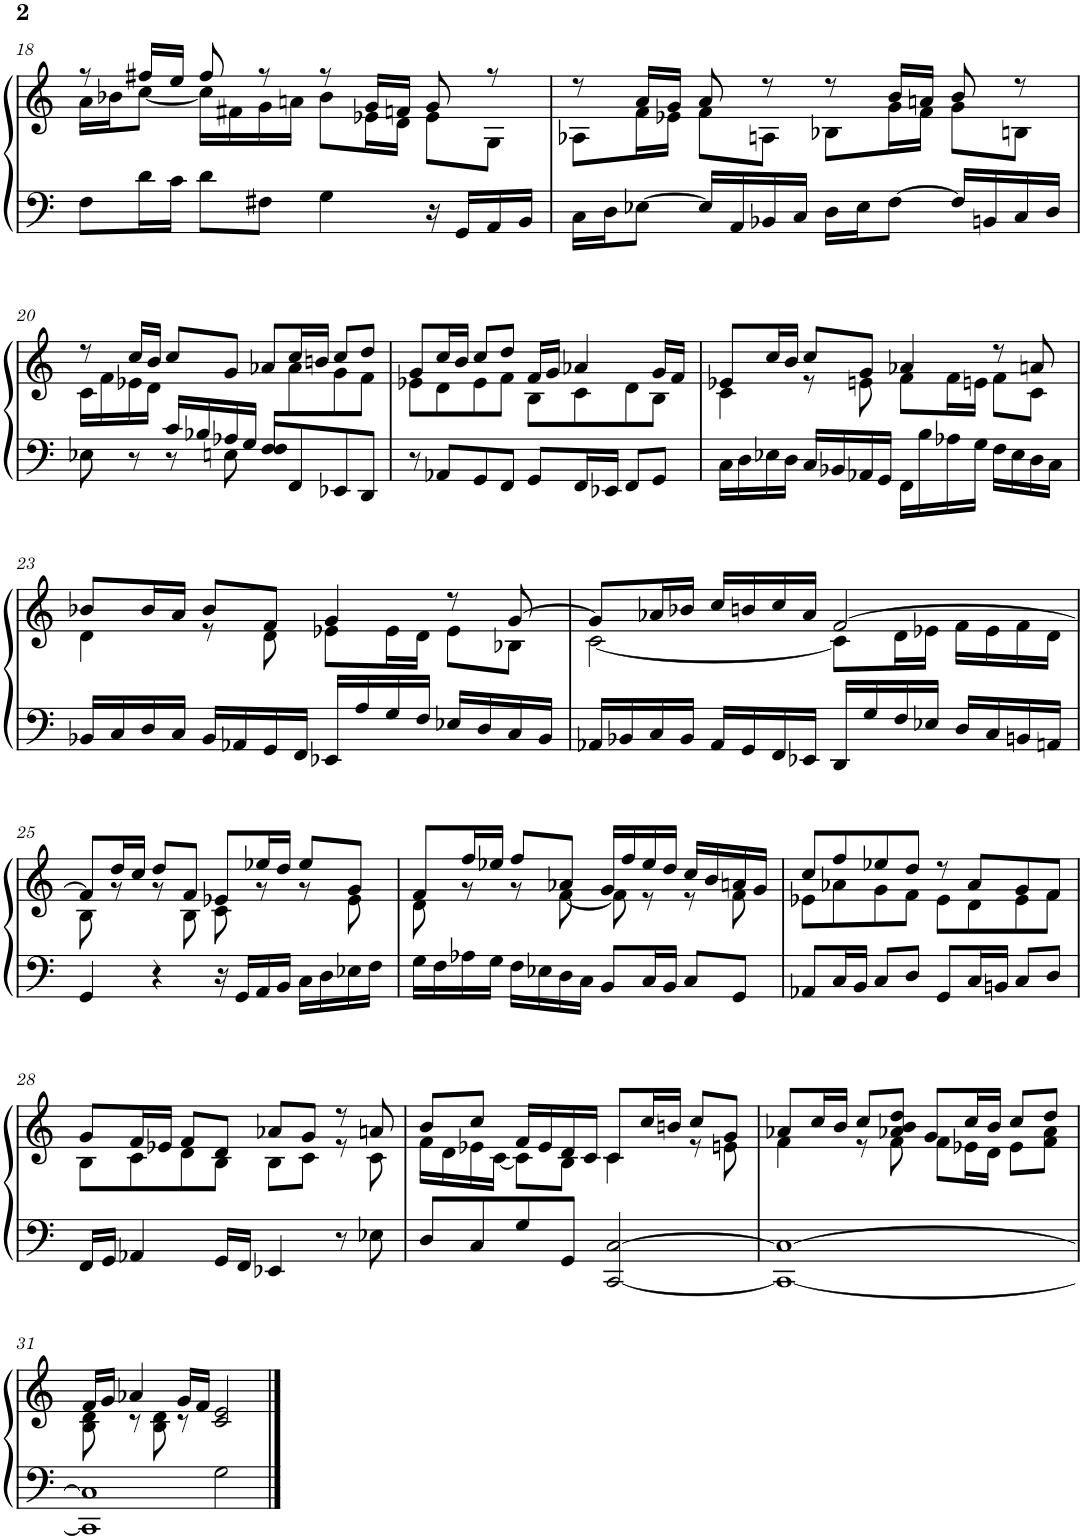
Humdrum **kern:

**kern	**kern
*part1	*part1
*staff2	*staff1
*I"Piano	*
*I'Pno	*
!!LO:PB:g=z
*clefF4	*clefG2
*k[]	*k[]
*M4/4	*M4/4
*met(c)	*met(c)
=18	=18
*	*^
8F\L	8r	16a\LL
.	.	16b-X\J
16d\L	16ff#X/LL	[8cc\J
16c\JJ	16ee/JJ	.
8d\L	8ff#/	16cc\LL]
.	.	16f#X\
8F#X\J	8r	16g\
.	.	16an\JJ
4G\	8r	8b-\L
.	16g/LL	16e-X\L
.	16fn/JJ	16d\JJ
16r	8g/	8e-\L
16GG/LL	.	.
16AA/	8r	8G\J
16BB/JJ	.	.
=19	=19	=19
16C\LL	8r	8A-X\L
16D\J	.	.
[8E-X\J	16a/LL	16f\L
.	16g/JJ	16e-X\JJ
16E-/LL]	8a/	8f\L
16AA/	.	.
16BB-X/	8r	8An\J
16C/JJ	.	.
16D\LL	8r	8B-X\L
16E-\J	.	.
[8F\J	16b/LL	16g\L
.	16an/JJ	16f\JJ
16F/LL]	8b/	8g\L
16BBn/	.	.
16C/	8r	8Bn\J
16D/JJ	.	.
!!LO:LB:g=z	!!
=20	=20	=20
*^	*	*
4ryy	8E-X\	8r	16c\LL
.	.	.	16f\
.	8r	16cc/LL	16e-X\
.	.	16b/JJ	16d\JJ
16c/LL	8r	8cc/L	4.ryy
16B-X/	.	.	.
16A-X/	8En\	8g/J	.
16G/JJ	.	.	.
8F/L	8F/L	8a-X/L	.
4.ryy	8FF/	16cc/L	8a-\
.	.	16bn/JJ	.
.	8EE-X/	8cc/L	8g\
.	8DD/J	8dd/J	8f\J
*v	*v	*	*
=21	=21	=21
8r	8g/L	8e-X\L
8AA-X/L	16cc/L	8d\
.	16b/JJ	.
8GG/	8cc/L	8e-\
8FF/J	8dd/J	8f\J
8GG/L	16f/LL	8B\L
.	16g/JJ	.
16FF/L	4a-X/	8c\
16EE-X/JJ	.	.
8FF/L	.	8d\
8GG/J	16g/LL	8B\J
.	16f/JJ	.
=22	=22	=22
16C\LL	8e-X/L	4c\
16D\	.	.
16E-X\	16cc/L	.
16D\JJ	16b/JJ	.
16C/LL	8cc/L	8r
16BB-X/	.	.
16AA-X/	8g/J	8en\
16GG/JJ	.	.
16FF\LL	4a-X/	8f\L
16B-X\	.	.
16A-X\	.	16f\L
16G\JJ	.	16en\JJ
16F\LL	8r	8f\L
16E-\	.	.
16D\	8an/	8c\J
16C\JJ	.	.
!!LO:LB:g=z	!!
=23	=23	=23
16BB-X/LL	8b-X/L	4d\
16C/	.	.
16D/	16b-/L	.
16C/JJ	16a/JJ	.
16BB-/LL	8b-/L	8r
16AA-X/	.	.
16GG/	8f/J	8d\
16FF/JJ	.	.
16EE-X/LL	4g/	8e-X\L
16A-X/	.	.
16G/	.	16e-\L
16F/JJ	.	16d\JJ
16E-X/LL	8r	8e-\L
16D/	.	.
16C/	[8g/	8B-X\J
16BB-/JJ	.	.
=24	=24	=24
16AA-X/LL	8g/L]	[2c\
16BB-X/	.	.
16C/	16a-X/L	.
16BB-/JJ	16b-X/JJ	.
16AA-/LL	16cc/LL	.
16GG/	16bn/	.
16FF/	16cc/	.
16EE-X/JJ	16a-/JJ	.
16DD/LL	[2f/	8c\L]
16Gn/	.	.
16F/	.	16d\L
16E-X/JJ	.	16e-X\JJ
16D/LL	.	16f\LL
16C/	.	16e-\
16BBn/	.	16f\
16AAn/JJ	.	16d\JJ
!!LO:LB:g=z	!!
=25	=25	=25
4GG/	8f/L]	8B\
.	16dd/L	8r
.	16cc/JJ	.
4r	8dd/L	8r
.	8f/J	8B\
16r	8e-X/L	8c\
16GG/LL	.	.
16AA/	16ee-X/L	8r
16BB/JJ	16dd/JJ	.
16C\LL	8ee-/L	8r
16D\	.	.
16E-X\	8g/J	8e-\
16F\JJ	.	.
=26	=26	=26
16G\LL	8f/L	8d\
16F\	.	.
16A-X\	16ff/L	8r
16G\JJ	16ee-X/JJ	.
16F\LL	8ff/L	8r
16E-X\	.	.
16D\	8a-X/J	[8f\
16C\JJ	.	.
8BB/L	16g/LL	8f\]
.	16ff/	.
16C/L	16ee-/	8r
16BB/JJ	16dd/JJ	.
8C/L	16cc/LL	8r
.	16b/	.
8GG/J	16an/	8f\
.	16g/JJ	.
=27	=27	=27
8AA-X/L	8cc/L	8e-X\L
16C/L	8ff/	8a-X\
16BB/JJ	.	.
8C/L	8ee-X/	8g\
8D/J	8dd/J	8f\J
8GG/L	8r	8e-\L
16C/L	8a-/L	8d\
16BBn/JJ	.	.
8C/L	8g/	8e-\
8D/J	8f/J	8f\J
!!LO:LB:g=z	!!
=28	=28	=28
16FF/LL	8g/L	8B\L
16GG/JJ	.	.
4AA-X/	16f/L	8c\
.	16e-X/JJ	.
.	8f/L	8d\
16GG/LL	8d/J	8B\J
16FF/JJ	.	.
4EE-X/	8a-X/L	8B\L
.	8g/J	8c\J
8r	8r	8r
8E-X\	8an/	8c\
=29	=29	=29
8D/L	8b/L	16f\LL
.	.	16d\
8C/	8cc/J	16e-X\
.	.	[16c\JJ
8G/	16f/LL	8c\L]
.	16e-/	.
8GG/J	16d/	8B\J
.	16c/JJ	.
[2CC/ [2C/	8c/L	4c\
.	16cc/L	.
.	16bn/JJ	.
.	8cc/L	8r
.	8g/J	8en\
=30	=30	=30
1CC_ 1C_	8a-X/L	4f\
.	16cc/L	.
.	16b/JJ	.
.	8cc/L	8r
.	8a-X/ 8b/ 8dd/J	8f\
.	8g/L	8f\L
.	16cc/L	16e-X\L
.	16b/JJ	16d\JJ
.	8cc/L	8e-\L
.	8dd/J	8f\ 8a-\J
!!LO:LB:g=z	!!
=31	=31	=31
*^	*	*
2ryy	1CC] 1C]	16f/LL	8B\ 8d\
.	.	16g/JJ	.
.	.	4a-X/	8r
.	.	.	8B\ 8d\
.	.	16g/LL	8r
.	.	16f/JJ	.
2G\	.	2c/ 2e/	2ryy
*v	*v	*	*
*	*v	*v
==	==
*-	*-
